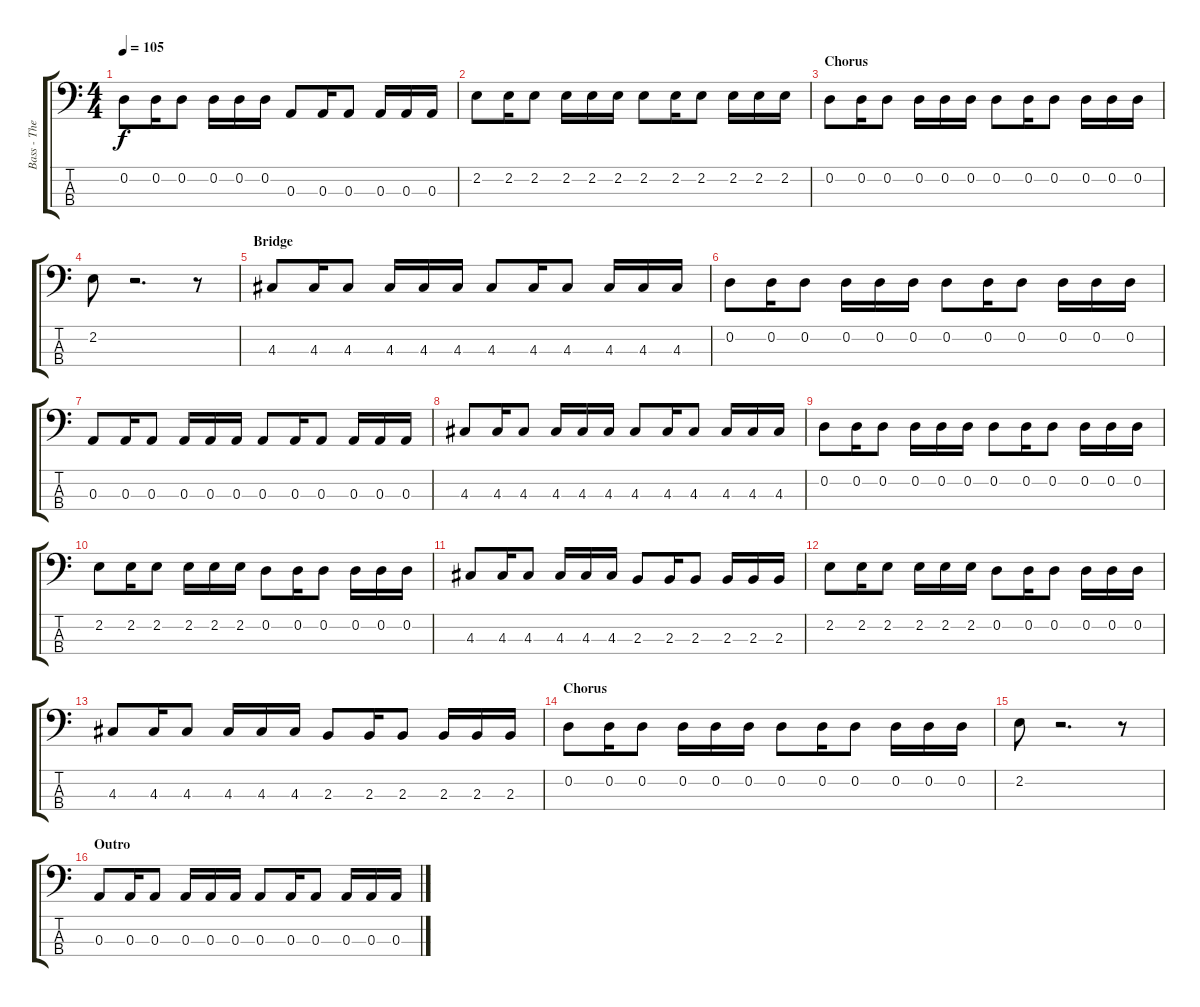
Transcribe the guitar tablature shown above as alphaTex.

\track ("Bass - The \"Incredible\" Hagen" "Bass - The") {instrument electricbassfinger}
\staff {score tabs}
\tuning (G2 D2 A1 E1) {hide}
\ts (4 4)
\tempo 105
\clef f4
\ks c
0.2.8{dy f} 0.2.16 0.2.8 0.2.16 0.2.16 0.2.16 0.3.8 0.3.16 0.3.8 0.3.16 0.3.16 0.3.16 |
2.2.8 2.2.16 2.2.8 2.2.16 2.2.16 2.2.16 2.2.8 2.2.16 2.2.8 2.2.16 2.2.16 2.2.16 |
\section ("" "Chorus")
0.2.8 0.2.16 0.2.8 0.2.16 0.2.16 0.2.16 0.2.8 0.2.16 0.2.8 0.2.16 0.2.16 0.2.16 |
2.2.8 r.2{d} r.8 |
\section ("" "Bridge")
4.3.8 4.3.16 4.3.8 4.3.16 4.3.16 4.3.16 4.3.8 4.3.16 4.3.8 4.3.16 4.3.16 4.3.16 |
0.2.8 0.2.16 0.2.8 0.2.16 0.2.16 0.2.16 0.2.8 0.2.16 0.2.8 0.2.16 0.2.16 0.2.16 |
0.3.8 0.3.16 0.3.8 0.3.16 0.3.16 0.3.16 0.3.8 0.3.16 0.3.8 0.3.16 0.3.16 0.3.16 |
4.3.8 4.3.16 4.3.8 4.3.16 4.3.16 4.3.16 4.3.8 4.3.16 4.3.8 4.3.16 4.3.16 4.3.16 |
0.2.8 0.2.16 0.2.8 0.2.16 0.2.16 0.2.16 0.2.8 0.2.16 0.2.8 0.2.16 0.2.16 0.2.16 |
2.2.8 2.2.16 2.2.8 2.2.16 2.2.16 2.2.16 0.2.8 0.2.16 0.2.8 0.2.16 0.2.16 0.2.16 |
4.3.8 4.3.16 4.3.8 4.3.16 4.3.16 4.3.16 2.3.8 2.3.16 2.3.8 2.3.16 2.3.16 2.3.16 |
2.2.8 2.2.16 2.2.8 2.2.16 2.2.16 2.2.16 0.2.8 0.2.16 0.2.8 0.2.16 0.2.16 0.2.16 |
4.3.8 4.3.16 4.3.8 4.3.16 4.3.16 4.3.16 2.3.8 2.3.16 2.3.8 2.3.16 2.3.16 2.3.16 |
\section ("" "Chorus")
0.2.8 0.2.16 0.2.8 0.2.16 0.2.16 0.2.16 0.2.8 0.2.16 0.2.8 0.2.16 0.2.16 0.2.16 |
2.2.8 r.2{d} r.8 |
\section ("" "Outro")
0.3.8 0.3.16 0.3.8 0.3.16 0.3.16 0.3.16 0.3.8 0.3.16 0.3.8 0.3.16 0.3.16 0.3.16
